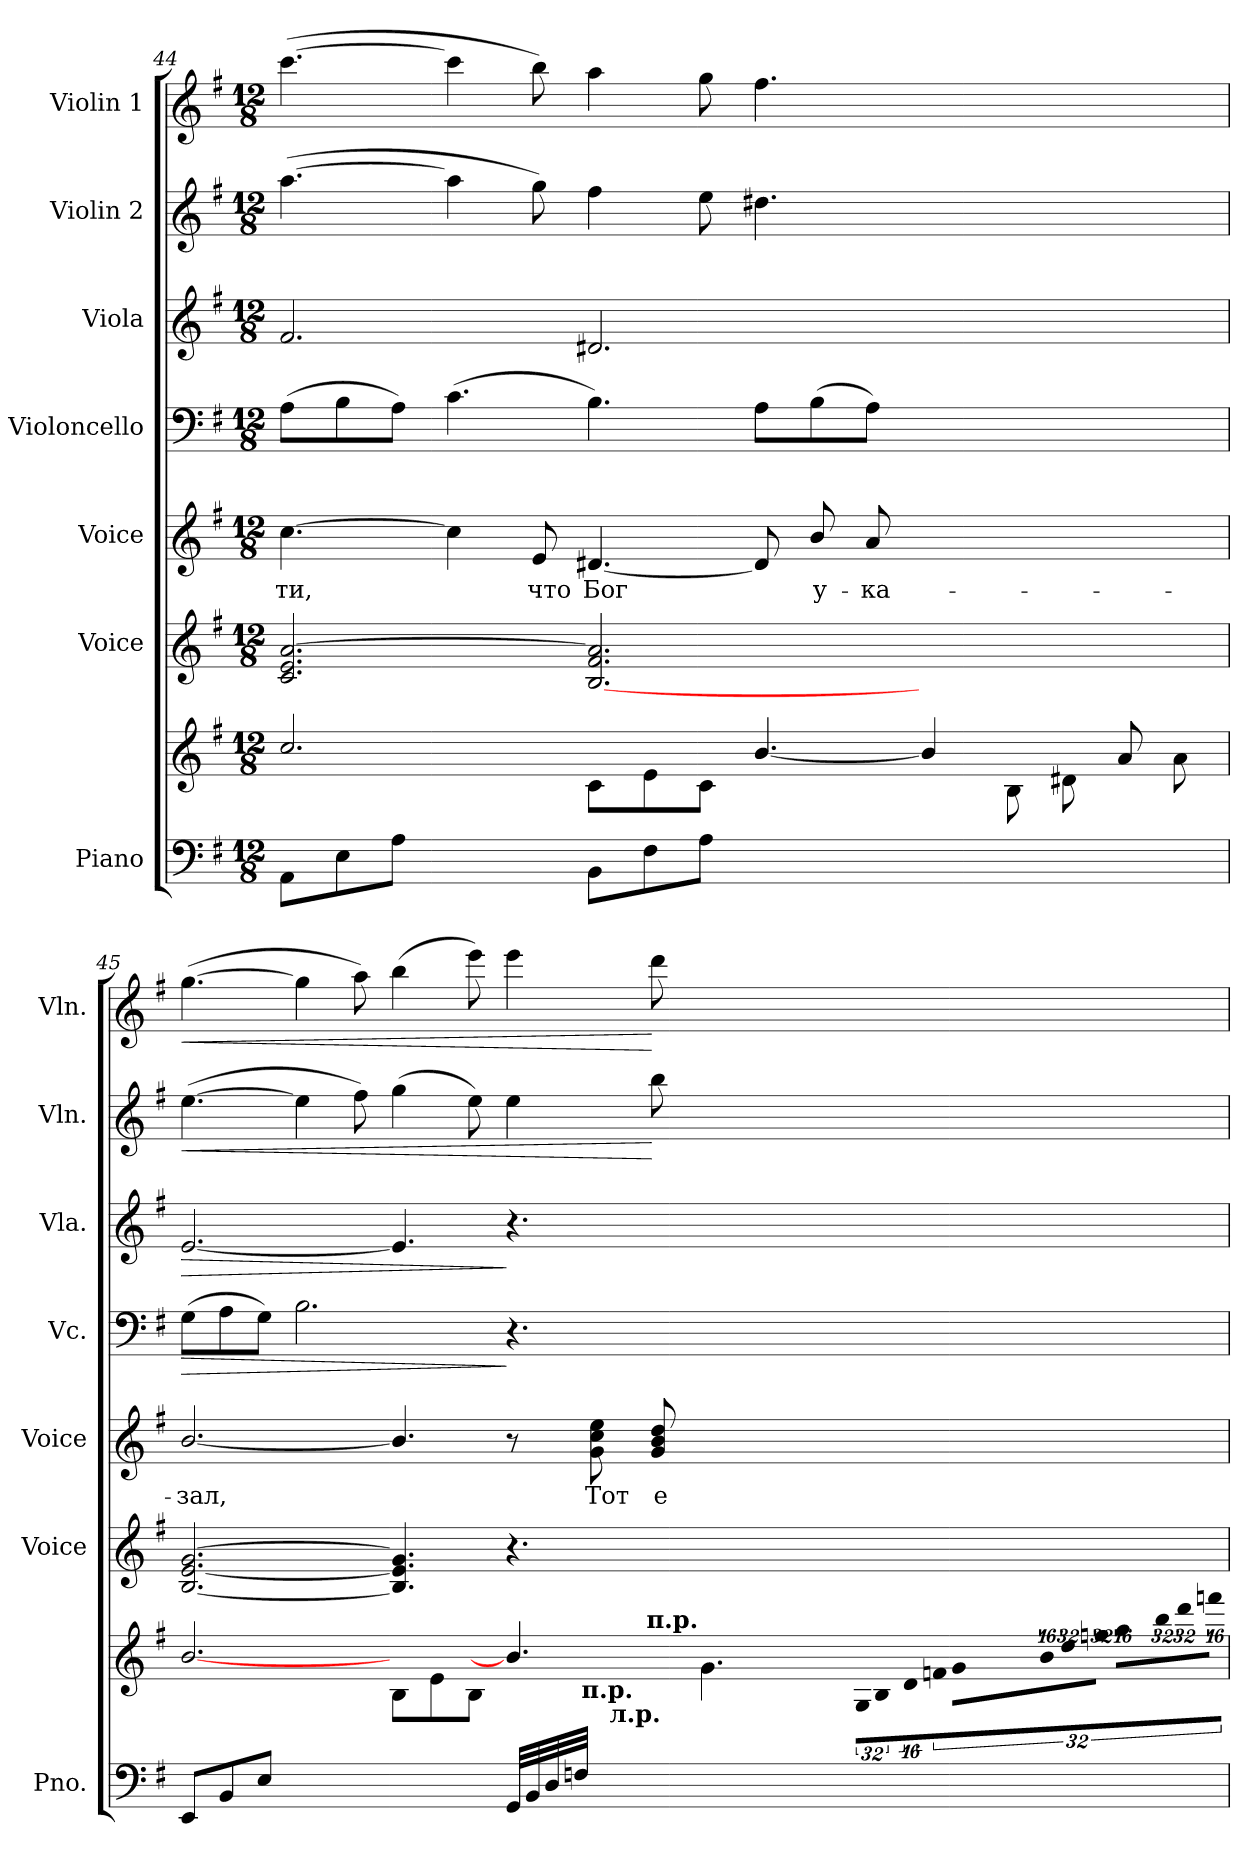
**kern	**kern	**kern	**kern	**text	**kern	**dynam	**kern	**dynam	**kern	**dynam	**kern	**dynam
*part7	*part7	*part6	*part5	*part5	*part4	*part4	*part3	*part3	*part2	*part2	*part1	*part1
*staff8	*staff7	*staff6	*staff5	*staff5	*staff4	*staff4	*staff3	*staff3	*staff2	*staff2	*staff1	*staff1
*I"Piano	*	*I"Voice	*I"Voice	*	*I"Violoncello	*	*I"Viola	*	*I"Violin 2	*	*I"Violin 1	*
*I'Pno.	*	*I'Voice	*I'Voice	*	*I'Vc.	*	*I'Vla.	*	*I'Vln.	*	*I'Vln.	*
*clefF4	*clefG2	*clefG2	*clefG2	*	*clefF4	*	*clefG2	*	*clefG2	*	*clefG2	*
*k[f#]	*k[f#]	*k[f#]	*k[f#]	*	*k[f#]	*	*k[f#]	*	*k[f#]	*	*k[f#]	*
*e:	*e:	*e:	*e:	*	*e:	*	*e:	*	*e:	*	*e:	*
*M12/8	*M12/8	*M12/8	*M12/8	*	*M12/8	*	*M12/8	*	*M12/8	*	*M12/8	*
=44	=44	=44	=44	=44	=44	=44	=44	=44	=44	=44	=44	=44
!	!	!	!	!LO:LY:b:color=#000000	!	!	!	!	!	!	!	!
8AAi\L	2.cci/	2.ci/ 2.ei [2.ai	[4.cci\	-ти,	(8Ai\L	.	2.f#i/	.	([4.aai\	.	([4.ccci\	.
8Ei\	.	.	.	.	8Bi\	.	.	.	.	.	.	.
8Ai\J	.	.	.	.	8Ai\J)	.	.	.	.	.	.	.
4.ryy	.	.	4cci\]	.	(4.ci\	.	.	.	4aai\]	.	4ccci\]	.
!	!	!	!	!LO:LY:b:color=#000000	!	!	!	!	!	!	!	!
.	.	.	8ei/L	что	.	.	.	.	8ggi\L)	.	8bbi\L)	.
!	!	!	!	!LO:LY:b:color=#000000	!	!	!	!	!	!	!	!
8BBi\L	8ci\L	[2.Bi/ 2.f#i 2.ai]	[4.d#Xi/	Бог	4.Bi\)	.	2.d#Xi/	.	4ff#i\	.	4aai\	.
8F#i\	8ei\	.	.	.	.	.	.	.	.	.	.	.
8Ai\J	8ci\J	.	.	.	.	.	.	.	8eei\L	.	8ggi\L	.
1ryy	[4.bi/	.	8d#i/]	.	8Ai\L	.	.	.	4.dd#Xi\	.	4.ff#i\	.
!	!	!	!	!LO:LY:b:color=#000000	!	!	!	!	!	!	!	!
.	.	.	8bi/	у-	(8Bi\	.	.	.	.	.	.	.
!	!	!	!	!LO:LY:b:color=#000000	!	!	!	!	!	!	!	!
.	.	.	8ai/L	-ка-	8Ai\J)	.	.	.	.	.	.	.
.	4bi/]	2.ryy	2.ryy	.	2.ryy	.	2.ryy	.	2.ryy	.	2.ryy	.
.	8Bi\L	.	.	.	.	.	.	.	.	.	.	.
.	8d#Xi\	.	.	.	.	.	.	.	.	.	.	.
.	8ai/L	.	.	.	.	.	.	.	.	.	.	.
8ryy	8ai\J	.	.	.	.	.	.	.	.	.	.	.
!!LO:PB:g=z
=45	=45	=45	=45	=45	=45	=45	=45	=45	=45	=45	=45	=45
!	!	!	!	!LO:LY:b:color=#000000	!	!LO:HP:b	!	!LO:HP:b	!	!LO:HP:b	!	!LO:HP:b
*	*^	*	*	*	*	*	*	*	*	*	*	*
*	*	*^	*	*	*	*	*	*	*	*	*	*	*
*	*	*	*^	*	*	*	*	*	*	*	*	*	*	*
8EEi/L	[2.bi/	1ryy	1ryy	1ryy	[2.Bi/ [2.ei [2.gi	[2.bi/	-зал,	(8Gi\L	>	[2.ei/	>	([4.eei\	<	([4.ggi\	<
8BBi/	.	.	.	.	.	.	.	8Ai\	.	.	.	.	.	.	.
8Ei/J	.	.	.	.	.	.	.	8Gi\J)	.	.	.	.	.	.	.
2.ryy	.	.	.	.	.	.	.	2.Bi\	.	.	.	4eei\]	.	4ggi\]	.
.	.	.	.	.	.	.	.	.	.	.	.	8ff#i\L)	.	8aai\L)	.
.	8Bi\L	.	.	.	4.Bi/] 4.ei] 4.gi]	4.bi/]	.	.	.	4.ei/]	.	(4ggi\	.	(4bbi\	.
.	8ei\	.	.	.	.	.	.	.	.	.	.	.	.	.	.
.	8Bi\J	4ryy	4ryy	4ryy	.	.	.	.	.	.	.	8eei\L)	.	8eeei\L)	.
32GGi/L	4.bi/]	.	.	.	4.r	8r	.	4.r	]	4.r	]	4eei\	.	4eeei\	.
32BBi/	.	.	.	.	.	.	.	.	.	.	.	.	.	.	.
32Di/	.	.	.	.	.	.	.	.	.	.	.	.	.	.	.
32Fni/J	.	.	.	.	.	.	.	.	.	.	.	.	.	.	.
!	!	!	!	!	!	!	!LO:LY:b:color=#000000	!	!	!	!	!	!	!	!
1ryy	.	64ryy	16.ryy	8ryy	.	8gi\ 8cci 8eeiL	Тот	.	.	.	.	.	.	.	.
.	.	256ryy	.	.	.	.	.	.	.	.	.	.	.	.	.
.	.	1024ryy	.	.	.	.	.	.	.	.	.	.	.	.	.
!	!	!LO:TX:b:B:cj:t=п.р.	!	!	!	!	!	!	!	!	!	!	!	!	!
.	.	1ryy	.	.	.	.	.	.	.	.	.	.	.	.	.
!	!	!	!LO:TX:b:B:cj:t=л.р.	!	!	!	!	!	!	!	!	!	!	!	!
.	.	.	1ryy	.	.	.	.	.	.	.	.	.	.	.	.
!	!	!	!	!	!	!	!LO:LY:b:color=#000000	!	!	!	!	!	!	!	!
.	.	.	.	32.ryy	.	8gi/ 8bi 8ddi	е-	.	.	.	.	8bbi\L	[	8dddi\L	[
!	!	!	!	!LO:TX:a:B:cj:t=п.р.	!	!	!	!	!	!	!	!	!	!	!
.	.	.	.	1ryy	.	.	.	.	.	.	.	.	.	.	.
.	4.gi\	.	.	.	1ryy	1ryy	.	1ryy	.	1ryy	.	1ryy	.	1ryy	.
.	32ryy	.	.	.	.	.	.	.	.	.	.	.	.	.	.
.	32ryy	.	.	.	.	.	.	.	.	.	.	.	.	.	.
.	32ryy	.	.	.	.	.	.	.	.	.	.	.	.	.	.
.	32ryy	.	.	.	.	.	.	.	.	.	.	.	.	.	.
.	32ryy	.	.	.	.	.	.	.	.	.	.	.	.	.	.
!	!LO:N:vis=32	!	!	!	!	!	!	!	!	!	!	!	!	!	!
.	1024%21Gi\L	.	.	.	.	.	.	.	.	.	.	.	.	.	.
!	!LO:N:vis=32	!	!	!	!	!	!	!	!	!	!	!	!	!	!
.	1024%21Bi\	.	.	.	.	.	.	.	.	.	.	.	.	.	.
.	32ryy	.	.	.	.	.	.	.	.	.	.	.	.	.	.
!	!LO:N:vis=32	!	!	!	!	!	!	!	!	!	!	!	!	!	!
.	512%11di\	.	.	.	.	.	.	.	.	.	.	.	.	.	.
.	32ryy	.	.	.	.	.	.	.	.	.	.	.	.	.	.
!	!LO:N:vis=32	!	!	!	!	!	!	!	!	!	!	!	!	!	!
.	1024%21fni\J	.	.	.	.	.	.	.	.	.	.	.	.	.	.
!	!LO:N:vis=32	!	!	!	!	!	!	!	!	!	!	!	!	!	!
.	1024%21gi\L	.	.	.	.	.	.	.	.	.	.	.	.	.	.
.	32ryy	.	.	.	.	.	.	.	.	.	.	.	.	.	.
!	!LO:N:vis=32	!	!	!	!	!	!	!	!	!	!	!	!	!	!
.	512%11bi\	.	.	.	.	.	.	.	.	.	.	.	.	.	.
4ryy	64ryy	.	.	.	.	.	.	.	.	.	.	.	.	.	.
!	!LO:N:vis=32	!	!	!	!	!	!	!	!	!	!	!	!	!	!
.	1024%21ddi\	.	.	.	.	.	.	.	.	.	.	.	.	.	.
.	.	8ryy	.	.	.	.	.	.	.	.	.	.	.	.	.
.	64ryy	.	.	.	.	.	.	.	.	.	.	.	.	.	.
!	!LO:N:vis=32	!	!	!	!	!	!	!	!	!	!	!	!	!	!
.	1024%21ffni\J	.	.	.	.	.	.	.	.	.	.	.	.	.	.
.	64ryy	.	.	.	.	.	.	.	.	.	.	.	.	.	.
!	!LO:N:vis=32	!	!	!	!	!	!	!	!	!	!	!	!	!	!
.	512%11ggi\L	.	.	.	.	.	.	.	.	.	.	.	.	.	.
.	.	.	8ryy	.	.	.	.	.	.	.	.	.	.	.	.
.	64ryy	.	.	.	.	.	.	.	.	.	.	.	.	.	.
.	64ryy	.	.	.	.	.	.	.	.	.	.	.	.	.	.
!	!LO:N:vis=32	!	!	!	!	!	!	!	!	!	!	!	!	!	!
.	1024%21bbi\	.	.	.	.	.	.	.	.	.	.	.	.	.	.
.	.	16ryy	.	.	.	.	.	.	.	.	.	.	.	.	.
.	64ryy	.	.	.	.	.	.	.	.	.	.	.	.	.	.
.	.	.	.	16ryy	.	.	.	.	.	.	.	.	.	.	.
!	!LO:N:vis=32	!	!	!	!	!	!	!	!	!	!	!	!	!	!
.	1024%21dddi\	.	.	.	.	.	.	.	.	.	.	.	.	.	.
.	64ryy	.	.	.	.	.	.	.	.	.	.	.	.	.	.
.	.	32ryy	.	.	.	.	.	.	.	.	.	.	.	.	.
!	!LO:N:vis=32	!	!	!	!	!	!	!	!	!	!	!	!	!	!
.	512%11fffni\J	.	.	.	.	.	.	.	.	.	.	.	.	.	.
.	.	.	32ryy	.	.	.	.	.	.	.	.	.	.	.	.
.	64ryy	.	.	64ryy	.	.	.	.	.	.	.	.	.	.	.
.	.	128ryy	.	.	.	.	.	.	.	.	.	.	.	.	.
.	.	512.ryy	.	.	.	.	.	.	.	.	.	.	.	.	.
*	*v	*v	*v	*v	*	*	*	*	*	*	*	*	*	*	*
=	=	=	=	=	=	=	=	=	=	=	=	=
*-	*-	*-	*-	*-	*-	*-	*-	*-	*-	*-	*-	*-
